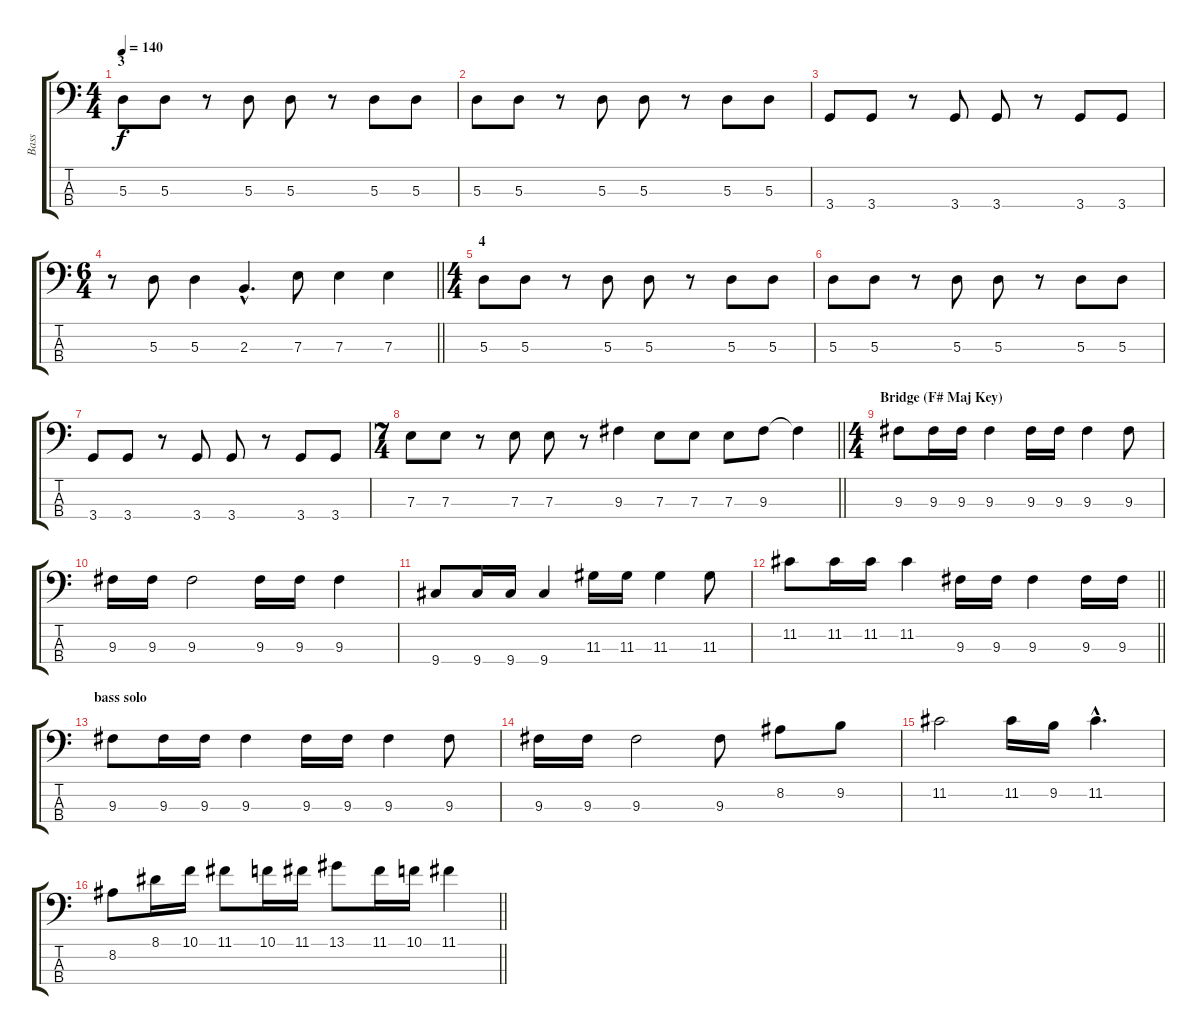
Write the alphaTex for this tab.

\track ("Bass" "Bass") {instrument electricbassfinger}
\staff {score tabs}
\tuning (G2 D2 A1 E1) {hide}
\ts (4 4)
\section ("" "3")
\tempo 140
\clef f4
\ks c
5.3.8{dy f} 5.3.8 r.8 5.3.8 5.3.8 r.8 5.3.8 5.3.8 |
5.3.8 5.3.8 r.8 5.3.8 5.3.8 r.8 5.3.8 5.3.8 |
3.4.8 3.4.8 r.8 3.4.8 3.4.8 r.8 3.4.8 3.4.8 |
\ts (6 4)
\barLineRight lightlight
r.8 5.3.8 5.3.4 2.3{hac}.4{d} 7.3.8 7.3.4 7.3.4 |
\ts (4 4)
\section ("" "4")
5.3.8 5.3.8 r.8 5.3.8 5.3.8 r.8 5.3.8 5.3.8 |
5.3.8 5.3.8 r.8 5.3.8 5.3.8 r.8 5.3.8 5.3.8 |
3.4.8 3.4.8 r.8 3.4.8 3.4.8 r.8 3.4.8 3.4.8 |
\ts (7 4)
\barLineRight lightlight
7.3.8 7.3.8 r.8 7.3.8 7.3.8 r.8 9.3.4 7.3.8 7.3.8 7.3.8 9.3.8 9.3{t}.4 |
\ts (4 4)
\section ("" "Bridge (F# Maj Key)")
9.3.8 9.3.16 9.3.16 9.3.4 9.3.16 9.3.16 9.3.4 9.3.8 |
9.3.16 9.3.16 9.3.2 9.3.16 9.3.16 9.3.4 |
9.4.8 9.4.16 9.4.16 9.4.4 11.3.16 11.3.16 11.3.4 11.3.8 |
\barLineRight lightlight
11.2.8 11.2.16 11.2.16 11.2.4 9.3.16 9.3.16 9.3.4 9.3.16 9.3.16 |
\section ("" "bass solo")
9.3.8 9.3.16 9.3.16 9.3.4 9.3.16 9.3.16 9.3.4 9.3.8 |
9.3.16 9.3.16 9.3.2 9.3.8 8.2.8 9.2.8 |
11.2.2 11.2.16 9.2.16 11.2{hac}.4{d} |
\barLineRight lightlight
8.2.8 8.1.16 10.1.16 11.1.8 10.1.16 11.1.16 13.1.8 11.1.16 10.1.16 11.1.4
